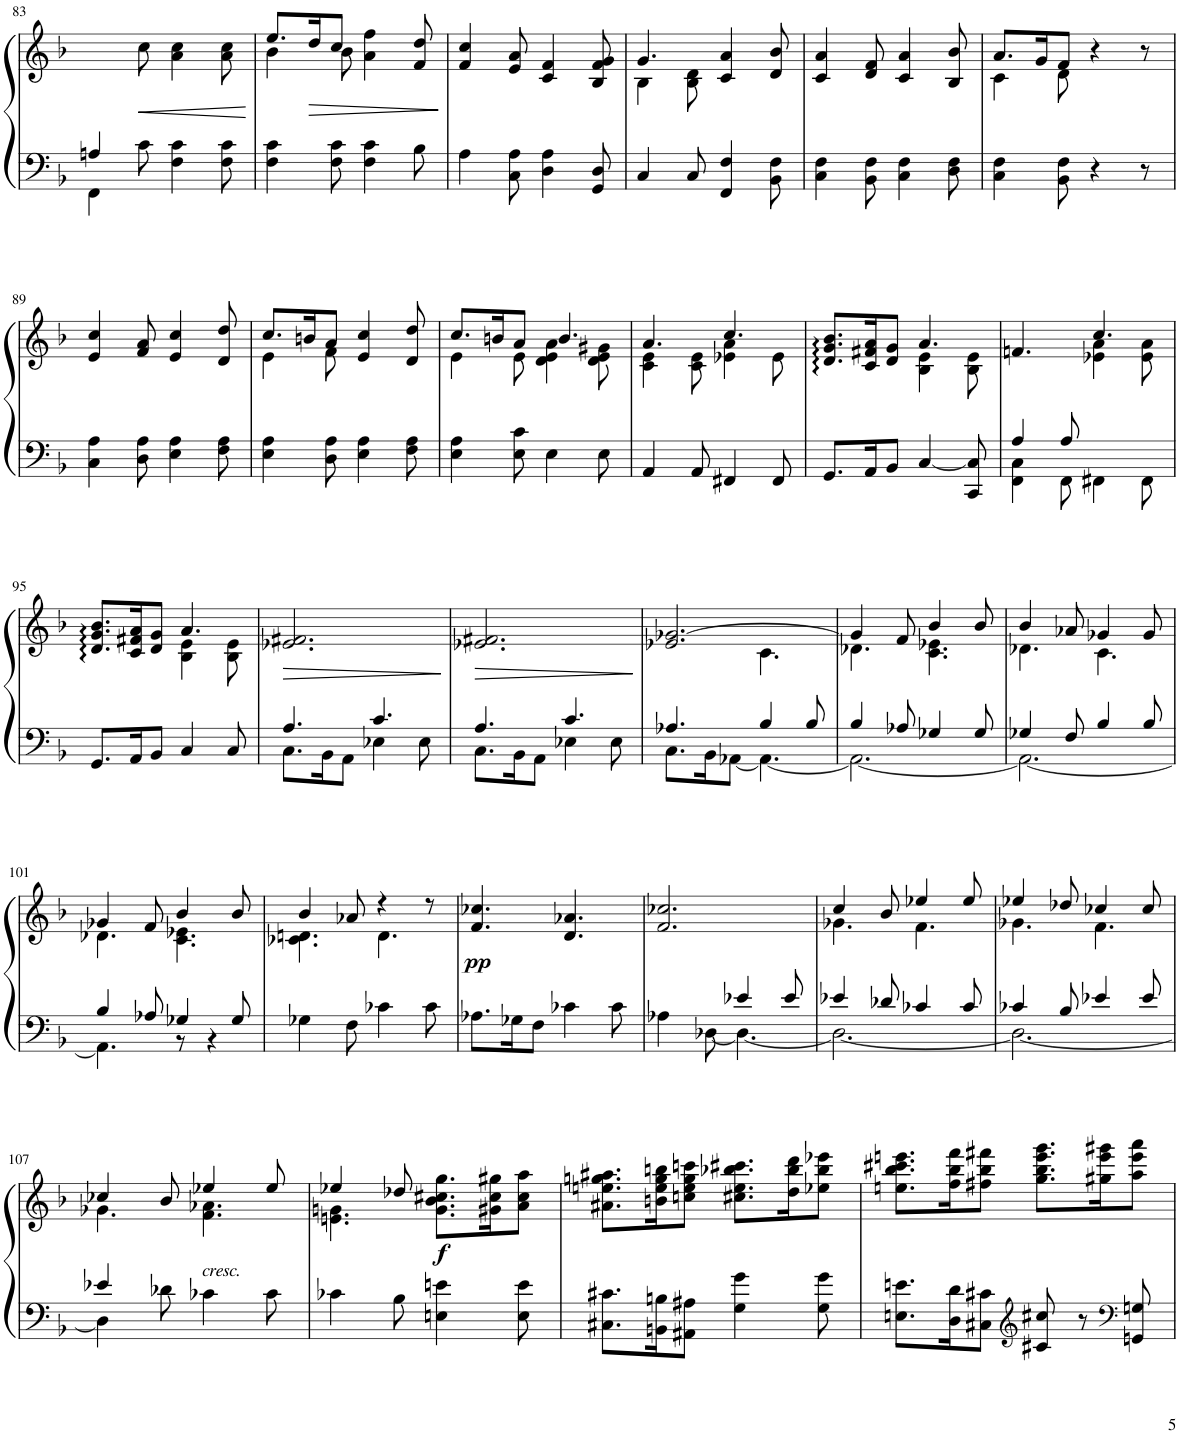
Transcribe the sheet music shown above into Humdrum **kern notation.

**kern	**kern	**dynam
*part1	*part1	*part1
*staff2	*staff1	*staff1/2
*I"Piano	*	*
*I'Pno.	*	*
!!LO:PB:g=z
*clefF4	*clefG2	*
*k[b-]	*k[b-]	*
*M6/8	*M6/8	*
=83	=83	=83
*^	*	*
4An/	4FF\	4ryy	.
!	!	!	!LO:HP:b=2
2ryy	8c\	8cc\	<
.	4F\ 4c\	4a\ 4cc\	.
.	8F\ 8c\	8a\ 8cc\	.
*v	*v	*	*
=84	=84	=84
*	*^	*
4F\ 4c\	8.ee/L	4b-\	.
!	!	!	!LO:HP:b
.	16dd/K	.	>
8F\ 8c\	8cc/J	8b-\	.
4F\ 4c\	4a\ 4ff\	8ryy	.
.	.	4ryy	.
8B-\	8f/ 8dd/	.	.
*	*v	*v	*
.	.	[
=85	=85	=85
4A\	4f/ 4cc/	.
8C\ 8A\	8e/ 8a/	.
4D\ 4A\	4c/ 4f/	.
8GG/ 8D/	8B-/ 8f/ 8g/	.
=86	=86	=86
*	*^	*
4C/	4.g/	4B-\	.
8C/	.	8B-\ 8d\	.
4FF/ 4F/	4c/ 4a/	8ryy	.
.	.	4ryy	.
8BB-\ 8F\	8d/ 8b-/	.	.
*	*v	*v	*
=87	=87	=87
4C\ 4F\	4c/ 4a/	.
8BB-\ 8F\	8d/ 8f/	.
4C\ 4F\	4c/ 4a/	.
8D\ 8F\	8B-/ 8b-/	.
=88	=88	=88
*	*^	*
4C\ 4F\	8.a/L	4c\	.
.	16g/K	.	.
8BB-\ 8F\	8f/J	8d\	.
4r	4r	4ryy	.
8r;<	8r;<	8ryy	.
*	*v	*v	*
!!LO:LB:g=z
=89	=89	=89
4C\ 4A\	4e/ 4cc/	.
8D\ 8A\	8f/ 8a/	.
4E\ 4A\	4e/ 4cc/	.
8F\ 8A\	8d/ 8dd/	.
=90	=90	=90
*	*^	*
4E\ 4A\	8.cc/L	4e\	.
.	16bn/K	.	.
8D\ 8A\	8a/J	8f\	.
4E\ 4A\	4e/ 4cc/	8ryy	.
.	.	4ryy	.
8F\ 8A\	8d/ 8dd/	.	.
=91	=91	=91	=91
4E\ 4A\	8.cc/L	4e\	.
.	16bn/K	.	.
8E\ 8c\	8a/J	8e\	.
4E\	4.b/	4d\ 4e\ 4a\	.
8E\	.	8d\ 8e\ 8g#X\	.
=92	=92	=92	=92
4AA/	4.a/	4c\ 4e\	.
8AA/	.	8c\ 8e\	.
4FF#X/	4.cc/	4e-X\ 4a\	.
8FF#/	.	8e-\	.
=93	=93	=93	=93
8.GG/L	8.d/ 8.g/ 8.b-/L	4.ryy	.
16AA/K	16c/ 16f#X/ 16a/K	.	.
8BB-/J	8d/ 8g/J	.	.
[4C/	4.a/	4B-\ 4e\	.
8CC/ 8C/]	.	8B-\ 8e\	.
=94	=94	=94	=94
*^	*	*	*
4A/	4FF\ 4C\	4.fn/	4.ryy	.
8A/	8FF\	.	.	.
8ryy	4FF#X\	4.cc/	4e-X\ 4a\	.
4ryy	.	.	.	.
.	8FF#\	.	8e-\ 8a\	.
*v	*v	*	*	*
!!LO:LB:g=z	!!
=95	=95	=95	=95
8.GG/L	8.d/ 8.g/ 8.b-/L	4.ryy	.
16AA/K	16c/ 16f#X/ 16a/K	.	.
8BB-/J	8d/ 8g/J	.	.
4C/	4.a/	4B-\ 4e\	.
8C/	.	8B-\ 8e\	.
=96	=96	=96	=96
*^	*	*	*
!	!	!	!	!LO:HP:b
*	*	*v	*v	*
4.A/	8.C\L	2.e-X/ 2.f#X/	>
.	16BB-\K	.	.
.	8AA\J	.	.
4.c/	4E-X\	.	.
.	8E-\	.	.
*v	*v	*	*
.	.	]
=97	=97	=97
*^	*	*
4.A/	8.C\L	2.e-X/ 2.f#X/	.
.	16BB-\K	.	.
.	8AA\J	.	.
4.c/	4E-X\	.	.
.	8E-\	.	.
*v	*v	*	*
.	.	]
=98	=98	=98
*^	*^	*
4.A-X/	8.C\L	2.e-X/ [2.g-X/	4.ryy	.
.	16BB-\K	.	.	.
.	[8AA-X\J	.	.	.
4B-/	4.AA-\_	.	4.c\	.
8B-/	.	.	.	.
=99	=99	=99	=99	=99
4B-/	2.AA-\_	4g-/]	4.d-X\	.
8A-X/	.	8f/	.	.
4G-X/	.	4b-/	4.c\ 4.e-X\	.
8G-/	.	8b-/	.	.
=100	=100	=100	=100	=100
4G-X/	2.AA-\_	4b-/	4.d-X\	.
8F/	.	8a-X/	.	.
4B-/	.	4g-X/	4.c\	.
8B-/	.	8g-/	.	.
!!LO:LB:g=z	!!
=101	=101	=101	=101	=101
4B-/	4.AA-\]	4g-X/	4.d-X\	.
8A-X/	.	8f/	.	.
4G-X/	8r	4b-/	4.c\ 4.e-X\	.
.	4r	.	.	.
8G-/	.	8b-/	.	.
*v	*v	*	*	*
=102	=102	=102	=102
4G-X\	4b-/	4.c-X\ 4.dn\	.
8F\	8a-X/	.	.
4c-X\	4r	4.d\	.
8c-\	8r	.	.
*	*v	*v	*
=103	=103	=103
!	!	!LO:DY:b
8.A-X\L	4.f/ 4.cc-X/	pp
16G-X\K	.	.
8F\J	.	.
4c-X\	4.d/ 4.a-X/	.
8c-\	.	.
=104	=104	=104
*^	*	*
4A-X\	4.ryy	2.f/ 2.cc-X/	.
[8D-X\	.	.	.
4e-X/	4.D-\_	.	.
8e-/	.	.	.
=105	=105	=105	=105
*	*	*^	*
4e-X/	2.D-\_	4cc/	4.g-X\	.
8d-X/	.	8b-/	.	.
4c-X/	.	4ee-X/	4.f\	.
8c-/	.	8ee-/	.	.
=106	=106	=106	=106	=106
4c-X/	2.D-\_	4ee-X/	4.g-X\	.
8B-/	.	8dd-X/	.	.
4e-X/	.	4cc-X/	4.f\	.
8e-/	.	8cc-/	.	.
!!LO:LB:g=z	!!
=107	=107	=107	=107	=107
4e-X/	4D-\]	4cc-X/	4.g-X\	.
8d-X\	2ryy	8b-/	.	.
!LO:TX:a:i:t=cresc.	!	!	!	!
4c-X\	.	4ee-X/	4.f\ 4.a-X\	.
8c-\	.	8ee-/	.	.
*v	*v	*	*	*
=108	=108	=108	=108
4c-X\	4ee-X/	4.en\ 4.gn\	.
8B-\	8dd-X/	.	.
!	!	!	!LO:DY:b
4En\ 4en\	8.g\ 8.b-\ 8.cc#X\ 8.gg\L	8ryy	f
.	.	4ryy	.
.	16g#X\ 16cc#\ 16gg#X\K	.	.
8E\ 8e\	8a\ 8cc#\ 8aa\J	.	.
*	*v	*v	*
=109	=109	=109
8.C#X\ 8.c#X\L	8.a#X\ 8.een\ 8.ggn\ 8.aa#X\L	.
16BBn\ 16Bn\K	16bn\ 16ee\ 16gg\ 16bbn\K	.
8AA#X\ 8A#X\J	8ccn\ 8ee\ 8gg\ 8cccn\J	.
4G\ 4g\	8.cc#X\ 8.ee\ 8.bb-X\ 8.ccc#X\L	.
.	16dd\ 16bb-\ 16ddd\K	.
8G\ 8g\	8ee-X\ 8bb-\ 8eee-X\J	.
=110	=110	=110
8.En\ 8.en\L	8.een\ 8.bb-\ 8.ccc#X\ 8.eeen\L	.
16D\ 16d\K	16ff\ 16bb-\ 16fff\K	.
8C#X\ 8c#X\J	8ff#X\ 8bb-\ 8fff#X\J	.
*clefG2	*	*
8c#X/ 8cc#X/	8.gg\ 8.bb-\ 8.eee\ 8.ggg\L	.
8r	.	.
.	16gg#X\ 16eee\ 16ggg#X\K	.
*clefF4	*	*
8GGn/ 8Gn/	8aa\ 8eee\ 8aaa\J	.
=	=	=
*-	*-	*-
